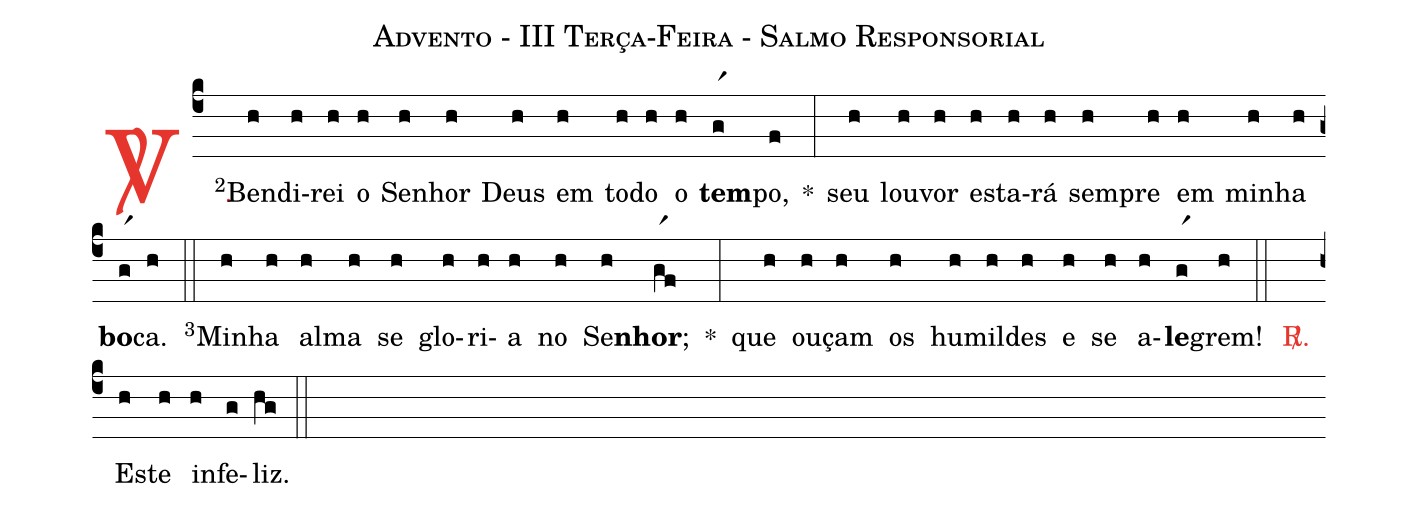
name: Advento - III Terça-Feira - Salmo Responsorial;
%%
(c4)

<c><sp>V/</sp>.</c>() <v>\VSup{2}</v>Ben(h)di(h)rei(h) o(h) Se(h)nhor(h) Deus(h) em(h) to(h)do(h) o(h) <b>tem</b>(gr1)po,(f) *(:)
seu(h) lou(h)vor(h) es(h)ta(h)rá(h) sem(h)pre(h) em(h) mi(h)nha(h) <b>bo</b>(gr1)ca.(h)

(::)

<v>\VSup{3}</v>Mi(h)nha(h) al(h)ma(h) se(h) glo(h)ri(h)a(h) no(h) Se(h)<b>nhor</b>;(gr1f) *(:)
que(h) ou(h)çam(h) os(h) hu(h)mil(h)des(h) e(h) se(h) a(h)<b>le</b>(gr1)grem!(h)

(::)

<c><sp>R/</sp>.</c>() Es(h)te(h) in(h)fe(g)liz.(hg)

(::)
